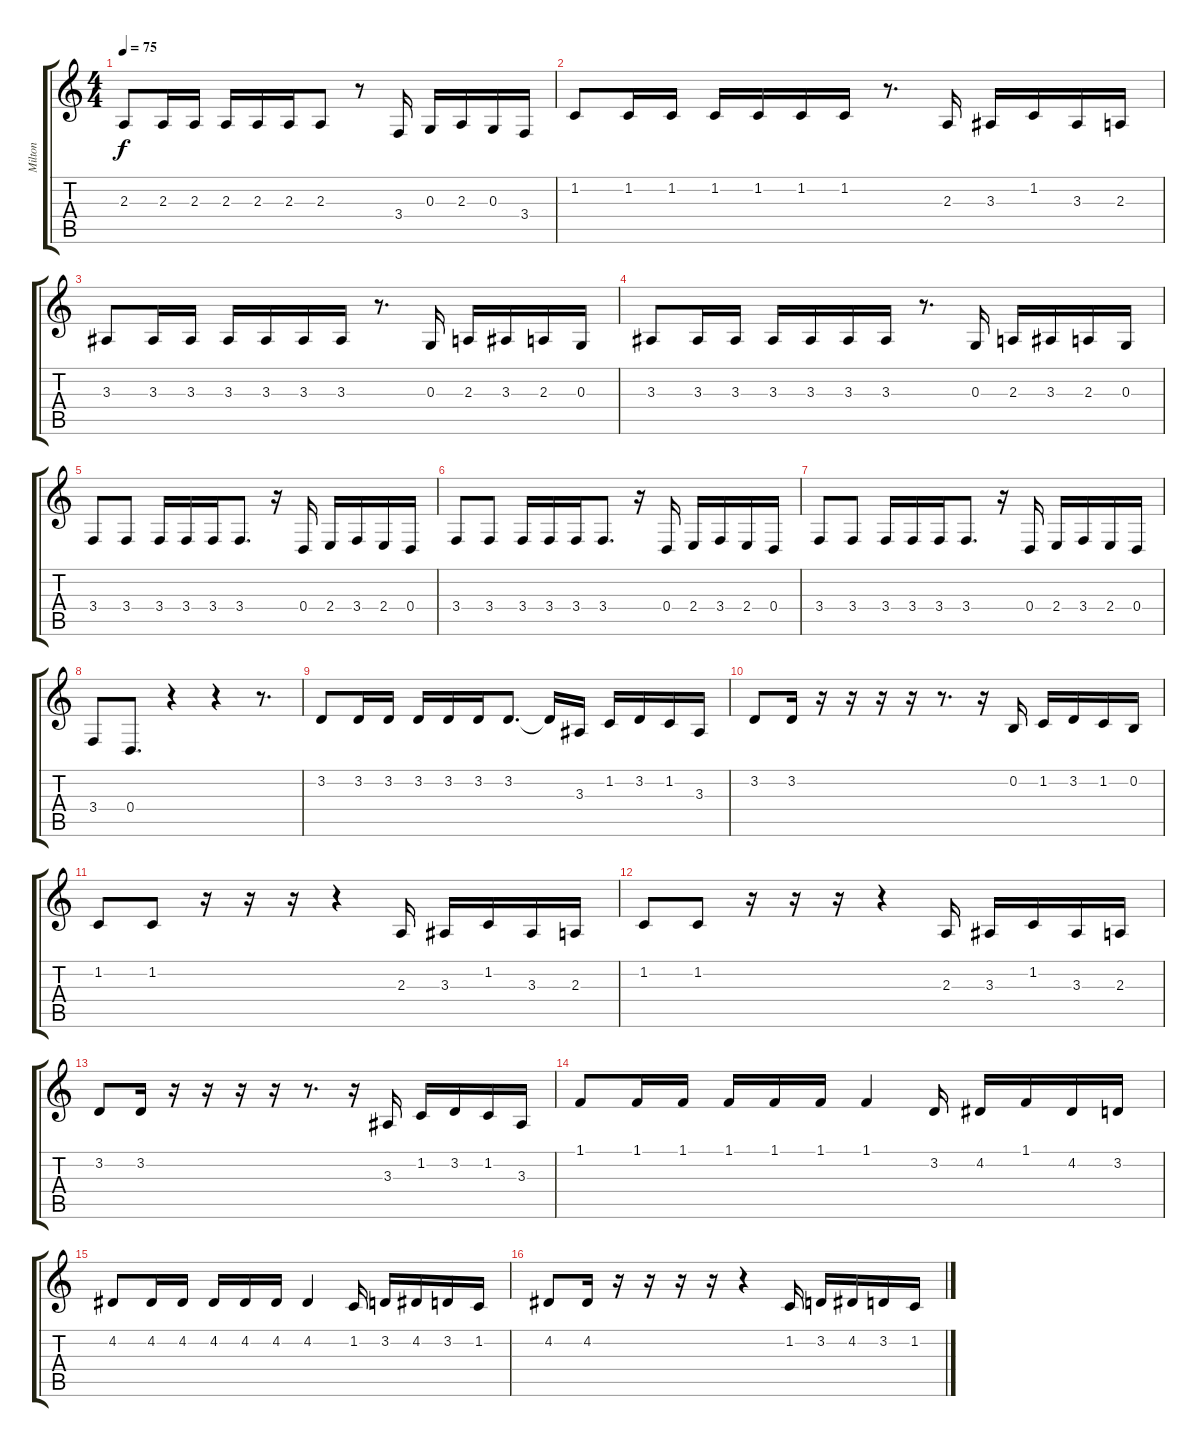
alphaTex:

\track ("Milton" "Milton") {instrument clarinet}
\staff {score tabs}
\tuning (E4 B3 G3 D3 A2 E2) {hide}
\ts (4 4)
\tempo 75
\clef g2
\ks c
2.3.8{dy f} 2.3.16 2.3.16 2.3.16 2.3.16 2.3.16 2.3.8 r.8 3.4.16 0.3.16 2.3.16 0.3.16 3.4.16 |
1.2.8 1.2.16 1.2.16 1.2.16 1.2.16 1.2.16 1.2.16 r.8{d} 2.3.16 3.3.16 1.2.16 3.3.16 2.3.16 |
3.3.8 3.3.16 3.3.16 3.3.16 3.3.16 3.3.16 3.3.16 r.8{d} 0.3.16 2.3.16 3.3.16 2.3.16 0.3.16 |
3.3.8 3.3.16 3.3.16 3.3.16 3.3.16 3.3.16 3.3.16 r.8{d} 0.3.16 2.3.16 3.3.16 2.3.16 0.3.16 |
3.4.8 3.4.8 3.4.16 3.4.16 3.4.16 3.4.8{d} r.16 0.4.16 2.4.16 3.4.16 2.4.16 0.4.16 |
3.4.8 3.4.8 3.4.16 3.4.16 3.4.16 3.4.8{d} r.16 0.4.16 2.4.16 3.4.16 2.4.16 0.4.16 |
3.4.8 3.4.8 3.4.16 3.4.16 3.4.16 3.4.8{d} r.16 0.4.16 2.4.16 3.4.16 2.4.16 0.4.16 |
3.4.8 0.4.8{d} r.4 r.4 r.8{d} |
3.2.8 3.2.16 3.2.16 3.2.16 3.2.16 3.2.16 3.2.8{d} 3.2{t}.16 3.3.16 1.2.16 3.2.16 1.2.16 3.3.16 |
3.2.8 3.2.16 r.16 r.16 r.16 r.16 r.8{d} r.16 0.2.16 1.2.16 3.2.16 1.2.16 0.2.16 |
1.2.8 1.2.8 r.16 r.16 r.16 r.4 2.3.16 3.3.16 1.2.16 3.3.16 2.3.16 |
1.2.8 1.2.8 r.16 r.16 r.16 r.4 2.3.16 3.3.16 1.2.16 3.3.16 2.3.16 |
3.2.8 3.2.16 r.16 r.16 r.16 r.16 r.8{d} r.16 3.3.16 1.2.16 3.2.16 1.2.16 3.3.16 |
1.1.8 1.1.16 1.1.16 1.1.16 1.1.16 1.1.16 1.1.4 3.2.16 4.2.16 1.1.16 4.2.16 3.2.16 |
4.2.8 4.2.16 4.2.16 4.2.16 4.2.16 4.2.16 4.2.4 1.2.16 3.2.16 4.2.16 3.2.16 1.2.16 |
4.2.8 4.2.16 r.16 r.16 r.16 r.16 r.4 1.2.16 3.2.16 4.2.16 3.2.16 1.2.16
